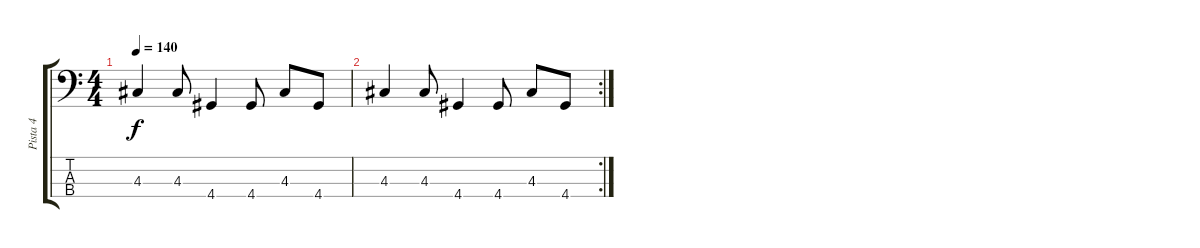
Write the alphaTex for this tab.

\track ("Pista 4" "Pista 4") {instrument electricbassfinger}
\staff {score tabs}
\tuning (G2 D2 A1 E1) {hide}
\ts (4 4)
\tempo 140
\clef f4
\ks c
4.3.4{dy f} 4.3.8 4.4.4 4.4.8 4.3.8 4.4.8 |
\rc 2
4.3.4 4.3.8 4.4.4 4.4.8 4.3.8 4.4.8
